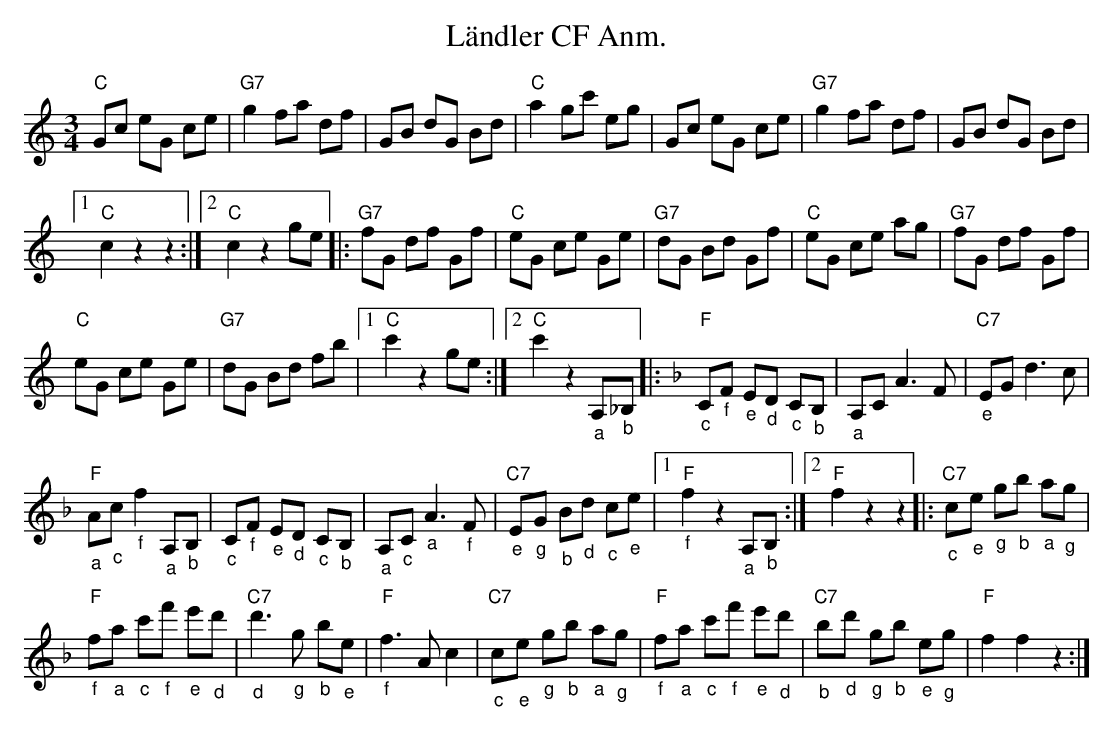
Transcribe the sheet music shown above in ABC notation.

X:1
T: Ländler CF Anm.
M:3/4
L:1/8
K:C
"C"Gc eG ce | "G7"g2 fa df | GB dG Bd | "C"a2 gc' eg | \
Gc eG ce | "G7"g2 fa df | GB dG Bd |1
"C"c2z2z2 :|2 "C"c2 z2 ge |: \
"G7"fG df Gf | "C"eG ce Ge | "G7"dG Bd Gf | "C"eG ce ag | \
"G7"fG df Gf |
"C"eG ce Ge | "G7"dG Bd fb |1 "C"c'2 z2 ge :|2 "C"c'2 z2 "_a"A,"_b"_B, |: [K:F] \
"F""_c"C"_f"F "_e"E"_d"D "_c"C"_b"B, | "_a"A,C A3F | "C7""_e"EG d3c |
  "F""_a"A"_c"c "_f"f2 "_a"A,"_b"B, | \
   "_c"C"_f"F "_e"E"_d"D "_c"C"_b"B, | "_a"A,"_c"C "_a"A3"_f"F | "C7""_e"E"_g"G "_b"B"_d"d "_c"c"_e"e |1 "F""_f"f2 z2 "_a"A,"_b"B, :|2 "F"f2z2z2 |: \
"C7""_c"c"_e"e "_g"g"_b"b "_a"a"_g"g |
  "F""_f"f"_a"a "_c"c'"_f"f' "_e"e'"_d"d' | "C7""_d"d'3 "_g"g "_b"b"_e"e | "F""_f"f3A c2 | \
"C7""_c"c"_e"e "_g"g"_b"b "_a"a"_g"g | "F""_f"f"_a"a "_c"c'"_f"f' "_e"e'"_d"d' | "C7""_b"b"_d"d' "_g"g"_b"b "_e"e"_g"g | "F"f2f2z2 :|
